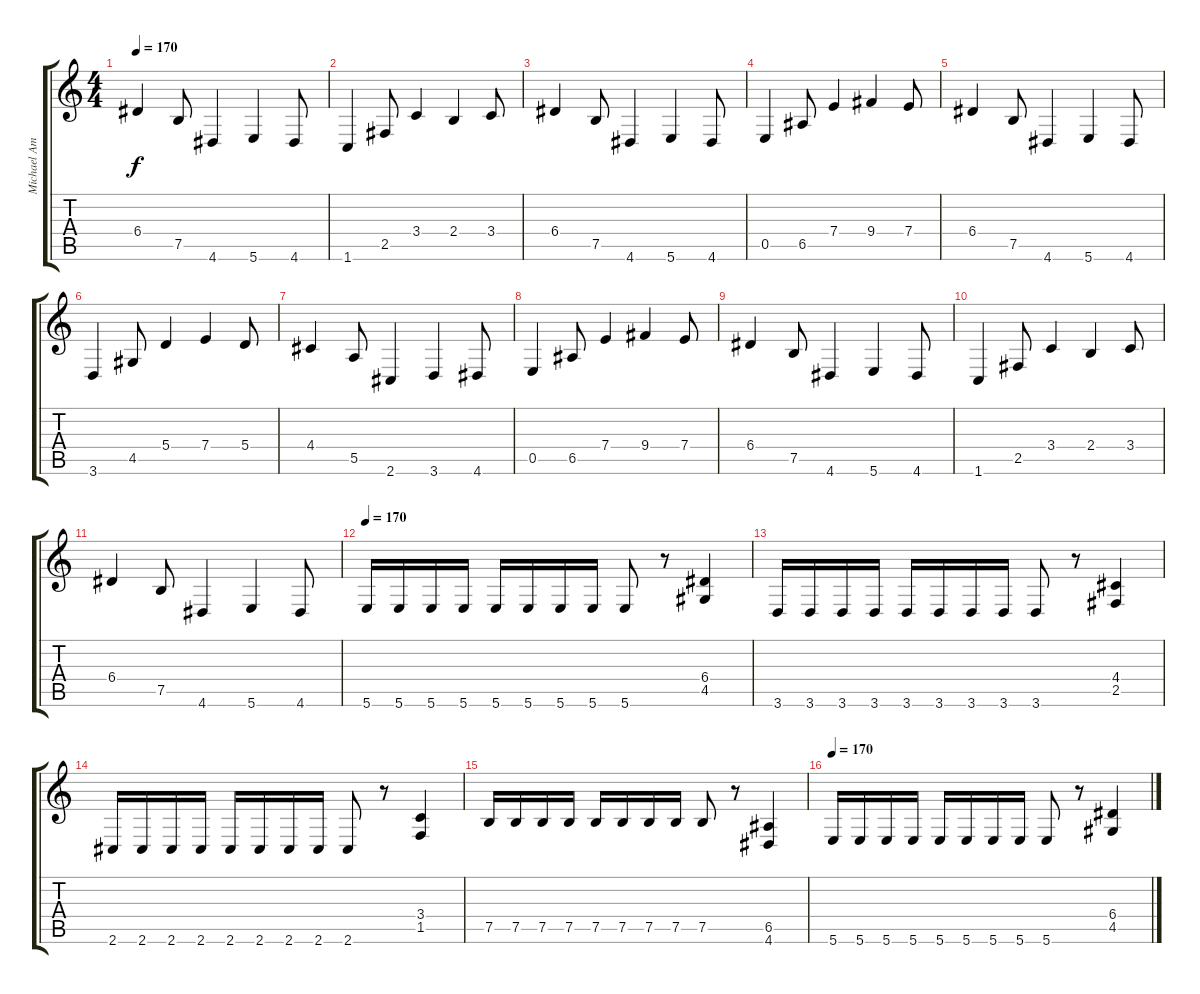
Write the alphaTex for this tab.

\track ("Michael Amott" "Michael Am") {instrument distortionguitar}
\staff {score tabs}
\tuning (B3 Gb3 D3 A2 E2 B1) {hide}
\ts (4 4)
\tempo 170
\clef g2
\ks c
6.4.4{dy f} 7.5.8 4.6.4 5.6.4 4.6.8 |
1.6.4 2.5.8 3.4.4 2.4.4 3.4.8 |
6.4.4 7.5.8 4.6.4 5.6.4 4.6.8 |
0.5.4 6.5.8 7.4.4 9.4.4 7.4.8 |
6.4.4 7.5.8 4.6.4 5.6.4 4.6.8 |
3.6.4 4.5.8 5.4.4 7.4.4 5.4.8 |
4.4.4 5.5.8 2.6.4 3.6.4 4.6.8 |
0.5.4 6.5.8 7.4.4 9.4.4 7.4.8 |
6.4.4 7.5.8 4.6.4 5.6.4 4.6.8 |
1.6.4 2.5.8 3.4.4 2.4.4 3.4.8 |
6.4.4 7.5.8 4.6.4 5.6.4 4.6.8 |
\tempo 170
5.6.16 5.6.16 5.6.16 5.6.16 5.6.16 5.6.16 5.6.16 5.6.16 5.6.8 r.8 (6.4 4.5).4 |
3.6.16 3.6.16 3.6.16 3.6.16 3.6.16 3.6.16 3.6.16 3.6.16 3.6.8 r.8 (4.4 2.5).4 |
2.6.16 2.6.16 2.6.16 2.6.16 2.6.16 2.6.16 2.6.16 2.6.16 2.6.8 r.8 (3.4 1.5).4 |
7.5.16 7.5.16 7.5.16 7.5.16 7.5.16 7.5.16 7.5.16 7.5.16 7.5.8 r.8 (6.5 4.6).4 |
\tempo 170
5.6.16 5.6.16 5.6.16 5.6.16 5.6.16 5.6.16 5.6.16 5.6.16 5.6.8 r.8 (6.4 4.5).4
